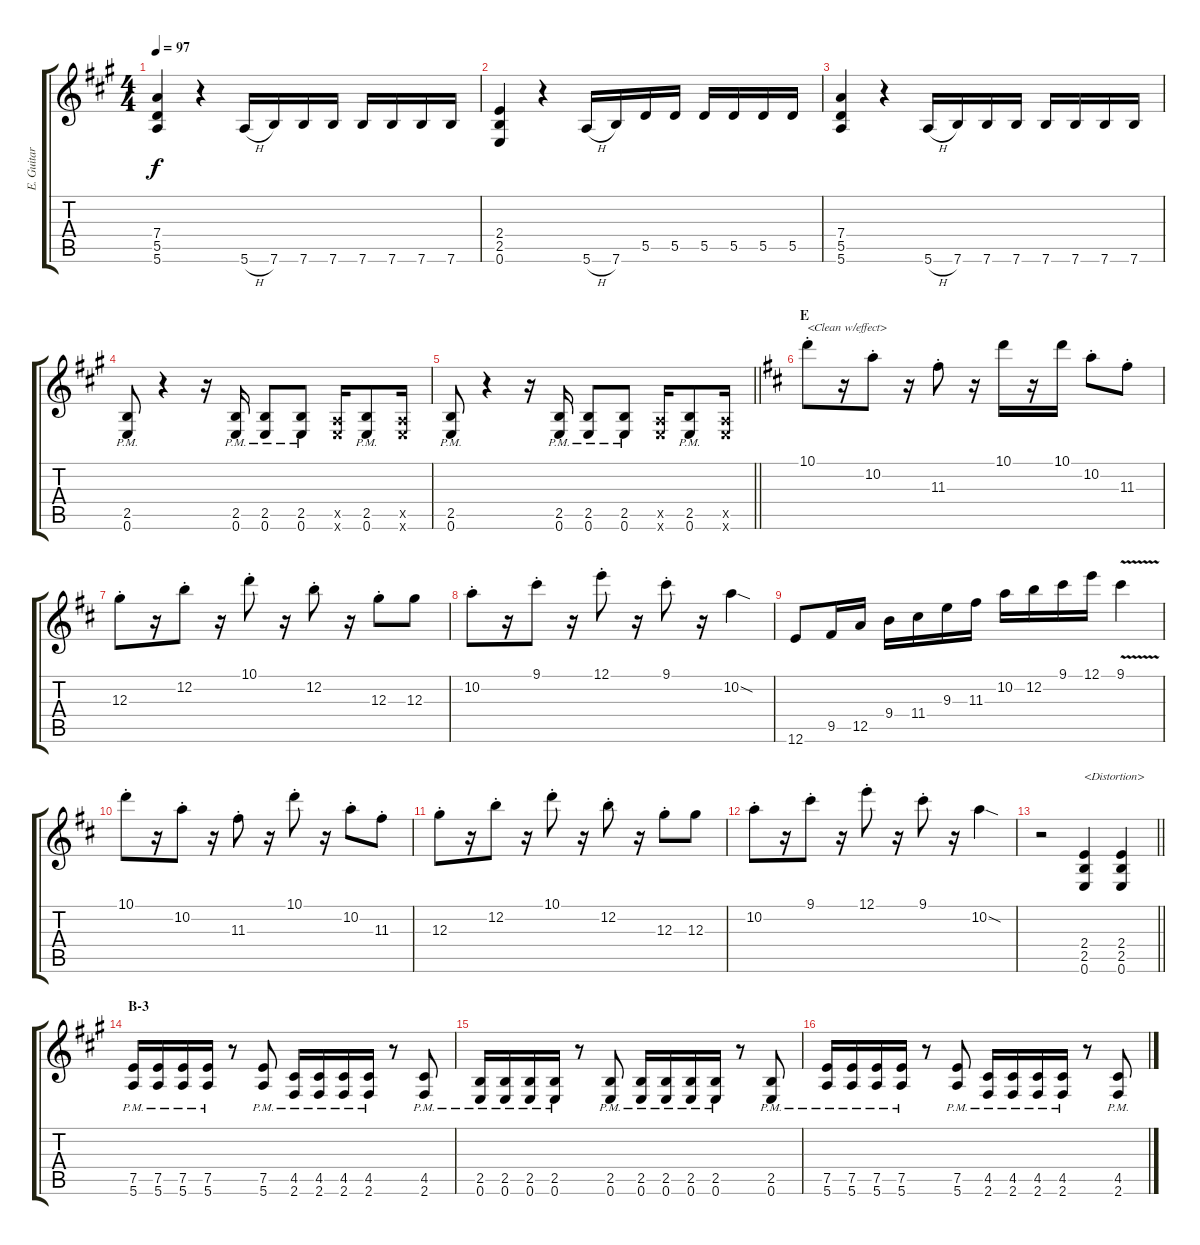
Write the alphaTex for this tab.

\track ("E. Guitar III" "E. Guitar ") {instrument overdrivenguitar}
\staff {score tabs}
\tuning (E4 B3 G3 D3 A2 E2) {hide}
\ts (4 4)
\tempo 97
\clef g2
\ks a
(7.4 5.5 5.6).4{dy f} r.4 5.6{h}.16 7.6.16 7.6.16 7.6.16 7.6.16 7.6.16 7.6.16 7.6.16 |
(2.4 2.5 0.6).4 r.4 5.6{h}.16 7.6.16 5.5.16 5.5.16 5.5.16 5.5.16 5.5.16 5.5.16 |
(7.4 5.5 5.6).4 r.4 5.6{h}.16 7.6.16 7.6.16 7.6.16 7.6.16 7.6.16 7.6.16 7.6.16 |
(2.5{pm} 0.6{pm}).8 r.4 r.16 (2.5{pm} 0.6{pm}).16 (2.5{pm} 0.6{pm}).8 (2.5{pm} 0.6{pm}).8 (0.5{x} 0.6{x}).16 (2.5{pm} 0.6{pm}).8 (0.5{x} 0.6{x}).16 |
\barLineRight lightlight
(2.5{pm} 0.6{pm}).8 r.4 r.16 (2.5{pm} 0.6{pm}).16 (2.5{pm} 0.6{pm}).8 (2.5{pm} 0.6{pm}).8 (0.5{x} 0.6{x}).16 (2.5{pm} 0.6{pm}).8 (0.5{x} 0.6{x}).16 |
\section ("" "E")
\ks d
10.1{st}.8{txt "<Clean w/effect>" instrument electricguitarjazz} r.16 10.2{st}.8 r.16 11.3{st}.8 r.16 10.1.16 r.16 10.1.16 10.2{st}.8 11.3{st}.8 |
12.3{st}.8 r.16 12.2{st}.8 r.16 10.1{st}.8 r.16 12.2{st}.8 r.16 12.3{st}.8 12.3.8 |
10.2{st}.8 r.16 9.1{st}.8 r.16 12.1{st}.8 r.16 9.1{st}.8 r.16 10.2{sod}.4 |
12.6.8 9.5.16 12.5.16 9.4.16 11.4.16 9.3.16 11.3.16 10.2.16 12.2.16 9.1.16 12.1.16 9.1{v}.4 |
10.1{st}.8 r.16 10.2{st}.8 r.16 11.3{st}.8 r.16 10.1{st}.8 r.16 10.2{st}.8 11.3{st}.8 |
12.3{st}.8 r.16 12.2{st}.8 r.16 10.1{st}.8 r.16 12.2{st}.8 r.16 12.3{st}.8 12.3.8 |
10.2{st}.8 r.16 9.1{st}.8 r.16 12.1{st}.8 r.16 9.1{st}.8 r.16 10.2{sod}.4 |
\barLineRight lightlight
r.2 (2.4 2.5 0.6).4{txt "<Distortion>" instrument overdrivenguitar} (2.4 2.5 0.6).4 |
\section ("" "B-3")
\ks a
(7.5{pm} 5.6{pm}).16 (7.5{pm} 5.6{pm}).16 (7.5{pm} 5.6{pm}).16 (7.5{pm} 5.6{pm}).16 r.8 (7.5{pm} 5.6{pm}).8 (4.5{pm} 2.6{pm}).16 (4.5{pm} 2.6{pm}).16 (4.5{pm} 2.6{pm}).16 (4.5{pm} 2.6{pm}).16 r.8 (4.5{pm} 2.6{pm}).8 |
(2.5{pm} 0.6{pm}).16 (2.5{pm} 0.6{pm}).16 (2.5{pm} 0.6{pm}).16 (2.5{pm} 0.6{pm}).16 r.8 (2.5{pm} 0.6{pm}).8 (2.5{pm} 0.6{pm}).16 (2.5{pm} 0.6{pm}).16 (2.5{pm} 0.6{pm}).16 (2.5{pm} 0.6{pm}).16 r.8 (2.5{pm} 0.6{pm}).8 |
(7.5{pm} 5.6{pm}).16 (7.5{pm} 5.6{pm}).16 (7.5{pm} 5.6{pm}).16 (7.5{pm} 5.6{pm}).16 r.8 (7.5{pm} 5.6{pm}).8 (4.5{pm} 2.6{pm}).16 (4.5{pm} 2.6{pm}).16 (4.5{pm} 2.6{pm}).16 (4.5{pm} 2.6{pm}).16 r.8 (4.5{pm} 2.6{pm}).8
